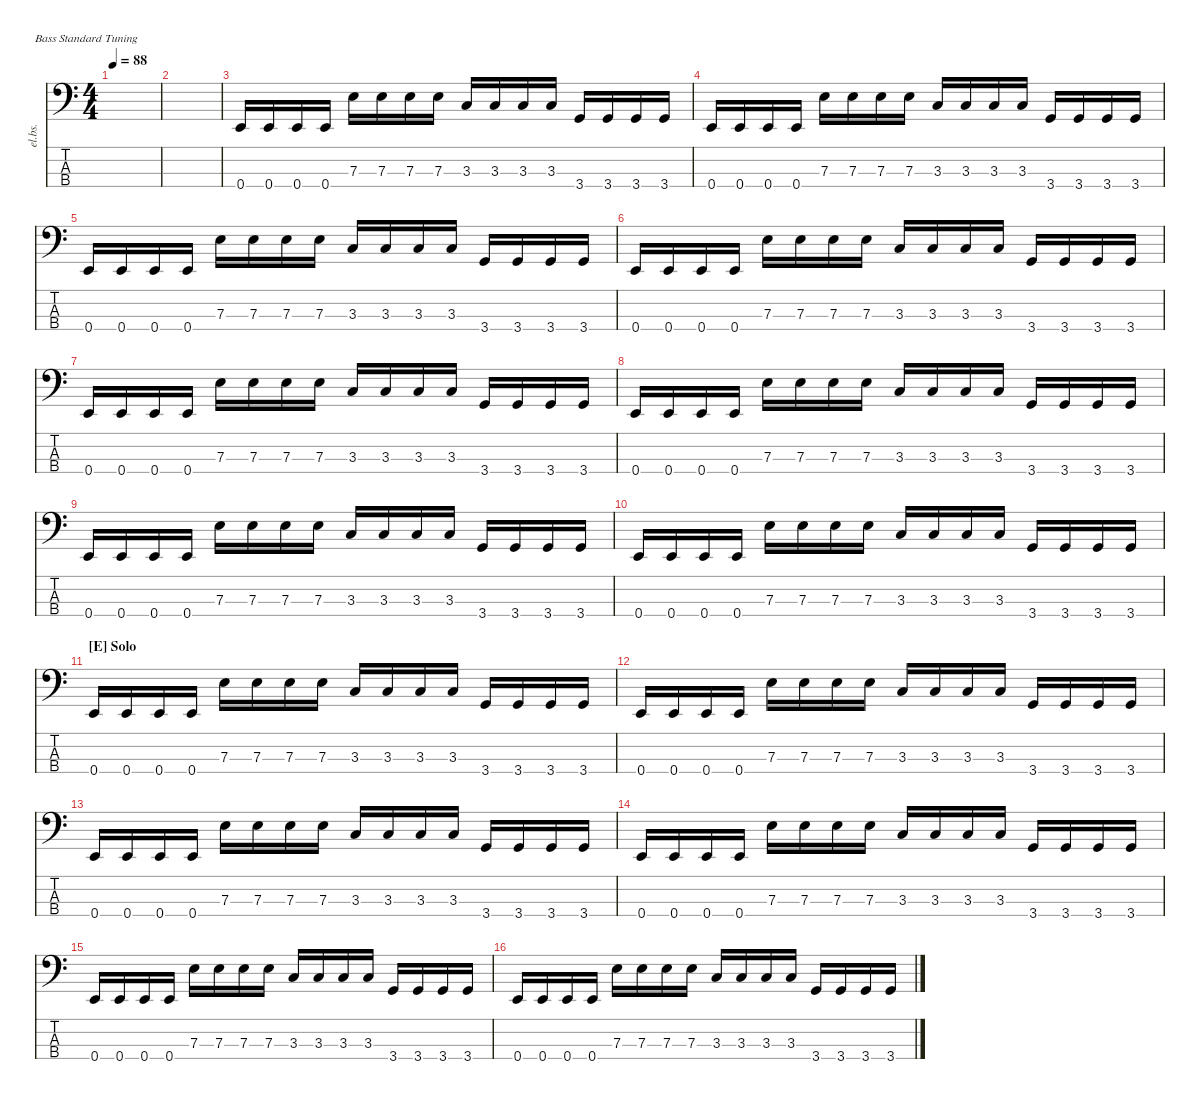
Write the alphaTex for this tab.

\defaultSystemsLayout 4
\hideDynamics
\bracketExtendMode nobrackets
\otherSystemsTrackNameOrientation horizontal
\track ("baso" "el.bs.") {mute instrument electricbassfinger}
\staff {score tabs}
\tuning (G2 D2 A1 E1)
\ts (4 4)
\tempo 88
\clef f4
\ks c
|
|
0.4.16{beam Up} 0.4.16{beam Up} 0.4.16{beam Up} 0.4.16{beam Up} 7.3.16{beam Down} 7.3.16{beam Down} 7.3.16{beam Down} 7.3.16{beam Down} 3.3.16{beam Up} 3.3.16{beam Up} 3.3.16{beam Up} 3.3.16{beam Up} 3.4.16{beam Up} 3.4.16{beam Up} 3.4.16{beam Up} 3.4.16{beam Up} |
0.4.16{beam Up} 0.4.16{beam Up} 0.4.16{beam Up} 0.4.16{beam Up} 7.3.16{beam Down} 7.3.16{beam Down} 7.3.16{beam Down} 7.3.16{beam Down} 3.3.16{beam Up} 3.3.16{beam Up} 3.3.16{beam Up} 3.3.16{beam Up} 3.4.16{beam Up} 3.4.16{beam Up} 3.4.16{beam Up} 3.4.16{beam Up} |
0.4.16{beam Up} 0.4.16{beam Up} 0.4.16{beam Up} 0.4.16{beam Up} 7.3.16{beam Down} 7.3.16{beam Down} 7.3.16{beam Down} 7.3.16{beam Down} 3.3.16{beam Up} 3.3.16{beam Up} 3.3.16{beam Up} 3.3.16{beam Up} 3.4.16{beam Up} 3.4.16{beam Up} 3.4.16{beam Up} 3.4.16{beam Up} |
0.4.16{beam Up} 0.4.16{beam Up} 0.4.16{beam Up} 0.4.16{beam Up} 7.3.16{beam Down} 7.3.16{beam Down} 7.3.16{beam Down} 7.3.16{beam Down} 3.3.16{beam Up} 3.3.16{beam Up} 3.3.16{beam Up} 3.3.16{beam Up} 3.4.16{beam Up} 3.4.16{beam Up} 3.4.16{beam Up} 3.4.16{beam Up} |
0.4.16{beam Up} 0.4.16{beam Up} 0.4.16{beam Up} 0.4.16{beam Up} 7.3.16{beam Down} 7.3.16{beam Down} 7.3.16{beam Down} 7.3.16{beam Down} 3.3.16{beam Up} 3.3.16{beam Up} 3.3.16{beam Up} 3.3.16{beam Up} 3.4.16{beam Up} 3.4.16{beam Up} 3.4.16{beam Up} 3.4.16{beam Up} |
0.4.16{beam Up} 0.4.16{beam Up} 0.4.16{beam Up} 0.4.16{beam Up} 7.3.16{beam Down} 7.3.16{beam Down} 7.3.16{beam Down} 7.3.16{beam Down} 3.3.16{beam Up} 3.3.16{beam Up} 3.3.16{beam Up} 3.3.16{beam Up} 3.4.16{beam Up} 3.4.16{beam Up} 3.4.16{beam Up} 3.4.16{beam Up} |
0.4.16{beam Up} 0.4.16{beam Up} 0.4.16{beam Up} 0.4.16{beam Up} 7.3.16{beam Down} 7.3.16{beam Down} 7.3.16{beam Down} 7.3.16{beam Down} 3.3.16{beam Up} 3.3.16{beam Up} 3.3.16{beam Up} 3.3.16{beam Up} 3.4.16{beam Up} 3.4.16{beam Up} 3.4.16{beam Up} 3.4.16{beam Up} |
0.4.16{beam Up} 0.4.16{beam Up} 0.4.16{beam Up} 0.4.16{beam Up} 7.3.16{beam Down} 7.3.16{beam Down} 7.3.16{beam Down} 7.3.16{beam Down} 3.3.16{beam Up} 3.3.16{beam Up} 3.3.16{beam Up} 3.3.16{beam Up} 3.4.16{beam Up} 3.4.16{beam Up} 3.4.16{beam Up} 3.4.16{beam Up} |
\section ("E" "Solo")
0.4.16{beam Up} 0.4.16{beam Up} 0.4.16{beam Up} 0.4.16{beam Up} 7.3.16{beam Down} 7.3.16{beam Down} 7.3.16{beam Down} 7.3.16{beam Down} 3.3.16{beam Up} 3.3.16{beam Up} 3.3.16{beam Up} 3.3.16{beam Up} 3.4.16{beam Up} 3.4.16{beam Up} 3.4.16{beam Up} 3.4.16{beam Up} |
0.4.16{beam Up} 0.4.16{beam Up} 0.4.16{beam Up} 0.4.16{beam Up} 7.3.16{beam Down} 7.3.16{beam Down} 7.3.16{beam Down} 7.3.16{beam Down} 3.3.16{beam Up} 3.3.16{beam Up} 3.3.16{beam Up} 3.3.16{beam Up} 3.4.16{beam Up} 3.4.16{beam Up} 3.4.16{beam Up} 3.4.16{beam Up} |
0.4.16{beam Up} 0.4.16{beam Up} 0.4.16{beam Up} 0.4.16{beam Up} 7.3.16{beam Down} 7.3.16{beam Down} 7.3.16{beam Down} 7.3.16{beam Down} 3.3.16{beam Up} 3.3.16{beam Up} 3.3.16{beam Up} 3.3.16{beam Up} 3.4.16{beam Up} 3.4.16{beam Up} 3.4.16{beam Up} 3.4.16{beam Up} |
0.4.16{beam Up} 0.4.16{beam Up} 0.4.16{beam Up} 0.4.16{beam Up} 7.3.16{beam Down} 7.3.16{beam Down} 7.3.16{beam Down} 7.3.16{beam Down} 3.3.16{beam Up} 3.3.16{beam Up} 3.3.16{beam Up} 3.3.16{beam Up} 3.4.16{beam Up} 3.4.16{beam Up} 3.4.16{beam Up} 3.4.16{beam Up} |
0.4.16{beam Up} 0.4.16{beam Up} 0.4.16{beam Up} 0.4.16{beam Up} 7.3.16{beam Down} 7.3.16{beam Down} 7.3.16{beam Down} 7.3.16{beam Down} 3.3.16{beam Up} 3.3.16{beam Up} 3.3.16{beam Up} 3.3.16{beam Up} 3.4.16{beam Up} 3.4.16{beam Up} 3.4.16{beam Up} 3.4.16{beam Up} |
0.4.16{beam Up} 0.4.16{beam Up} 0.4.16{beam Up} 0.4.16{beam Up} 7.3.16{beam Down} 7.3.16{beam Down} 7.3.16{beam Down} 7.3.16{beam Down} 3.3.16{beam Up} 3.3.16{beam Up} 3.3.16{beam Up} 3.3.16{beam Up} 3.4.16{beam Up} 3.4.16{beam Up} 3.4.16{beam Up} 3.4.16{beam Up}
